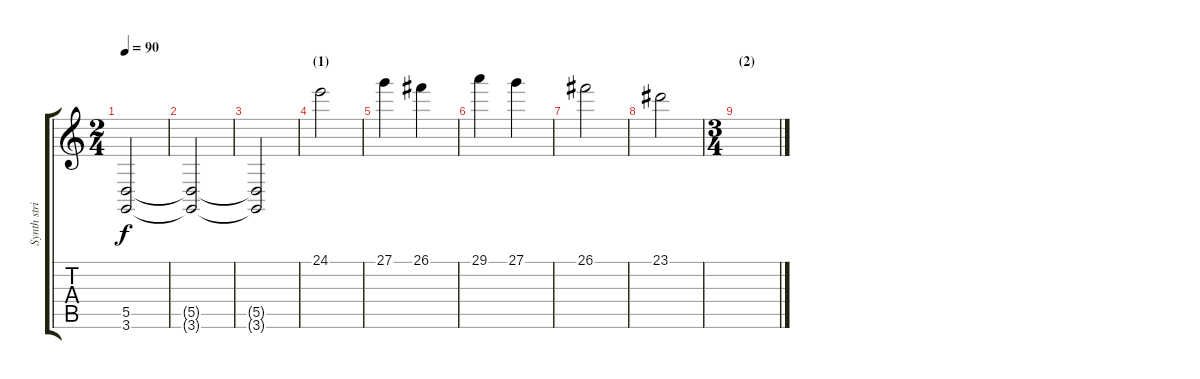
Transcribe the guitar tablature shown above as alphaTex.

\track ("Synth string" "Synth stri") {instrument synthstrings1}
\staff {score tabs}
\tuning (E4 B3 G3 D3 A2 E2) {hide}
\ts (2 4)
\tempo 90
\clef g2
\ks c
(5.5{t} 3.6{t}).2{dy f} |
(5.5{t} 3.6{t}).2 |
(5.5{t} 3.6{t}).2 |
\section ("" "(1)")
24.1.2 |
27.1.4 26.1.4 |
29.1.4 27.1.4 |
26.1.2 |
23.1.2 |
\ts (3 4)
\section ("" "(2)")
